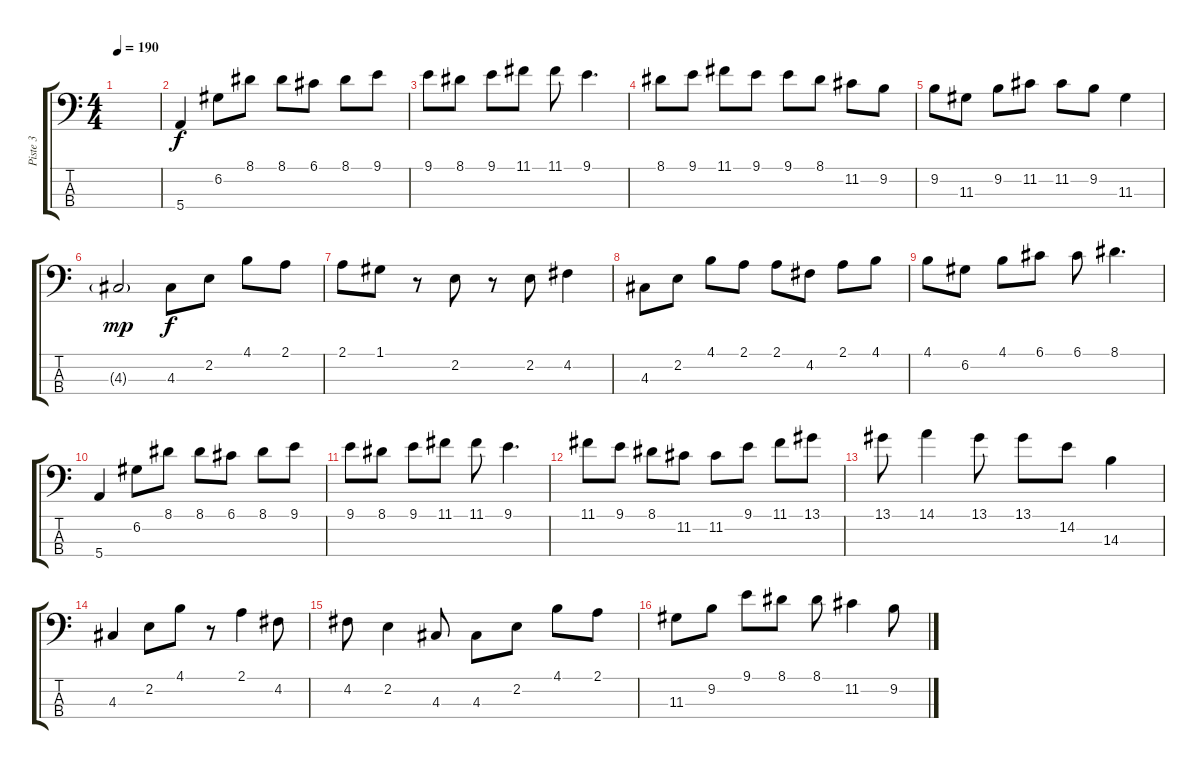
\track ("Piste 3" "Piste 3") {instrument electricbassfinger}
\staff {score tabs}
\tuning (G2 D2 A1 E1) {hide}
\ts (4 4)
\tempo 190
\clef f4
\ks c
|
5.4.4 6.2.8 8.1.8 8.1.8 6.1.8 8.1.8 9.1.8 |
9.1.8 8.1.8 9.1.8 11.1.8 11.1.8 9.1.4{d} |
8.1.8 9.1.8 11.1.8 9.1.8 9.1.8 8.1.8 11.2.8 9.2.8 |
9.2.8 11.3.8 9.2.8 11.2.8 11.2.8 9.2.8 11.3.4 |
4.3{g}.2{dy mp} 4.3.8{dy f} 2.2.8 4.1.8 2.1.8 |
2.1.8 1.1.8 r.8 2.2.8 r.8 2.2.8 4.2.4 |
4.3.8 2.2.8 4.1.8 2.1.8 2.1.8 4.2.8 2.1.8 4.1.8 |
4.1.8 6.2.8 4.1.8 6.1.8 6.1.8 8.1.4{d} |
5.4.4 6.2.8 8.1.8 8.1.8 6.1.8 8.1.8 9.1.8 |
9.1.8 8.1.8 9.1.8 11.1.8 11.1.8 9.1.4{d} |
11.1.8 9.1.8 8.1.8 11.2.8 11.2.8 9.1.8 11.1.8 13.1.8 |
13.1.8 14.1.4 13.1.8 13.1.8 14.2.8 14.3.4 |
4.3.4 2.2.8 4.1.8 r.8 2.1.4 4.2.8 |
4.2.8 2.2.4 4.3.8 4.3.8 2.2.8 4.1.8 2.1.8 |
11.3.8 9.2.8 9.1.8 8.1.8 8.1.8 11.2.4 9.2.8
